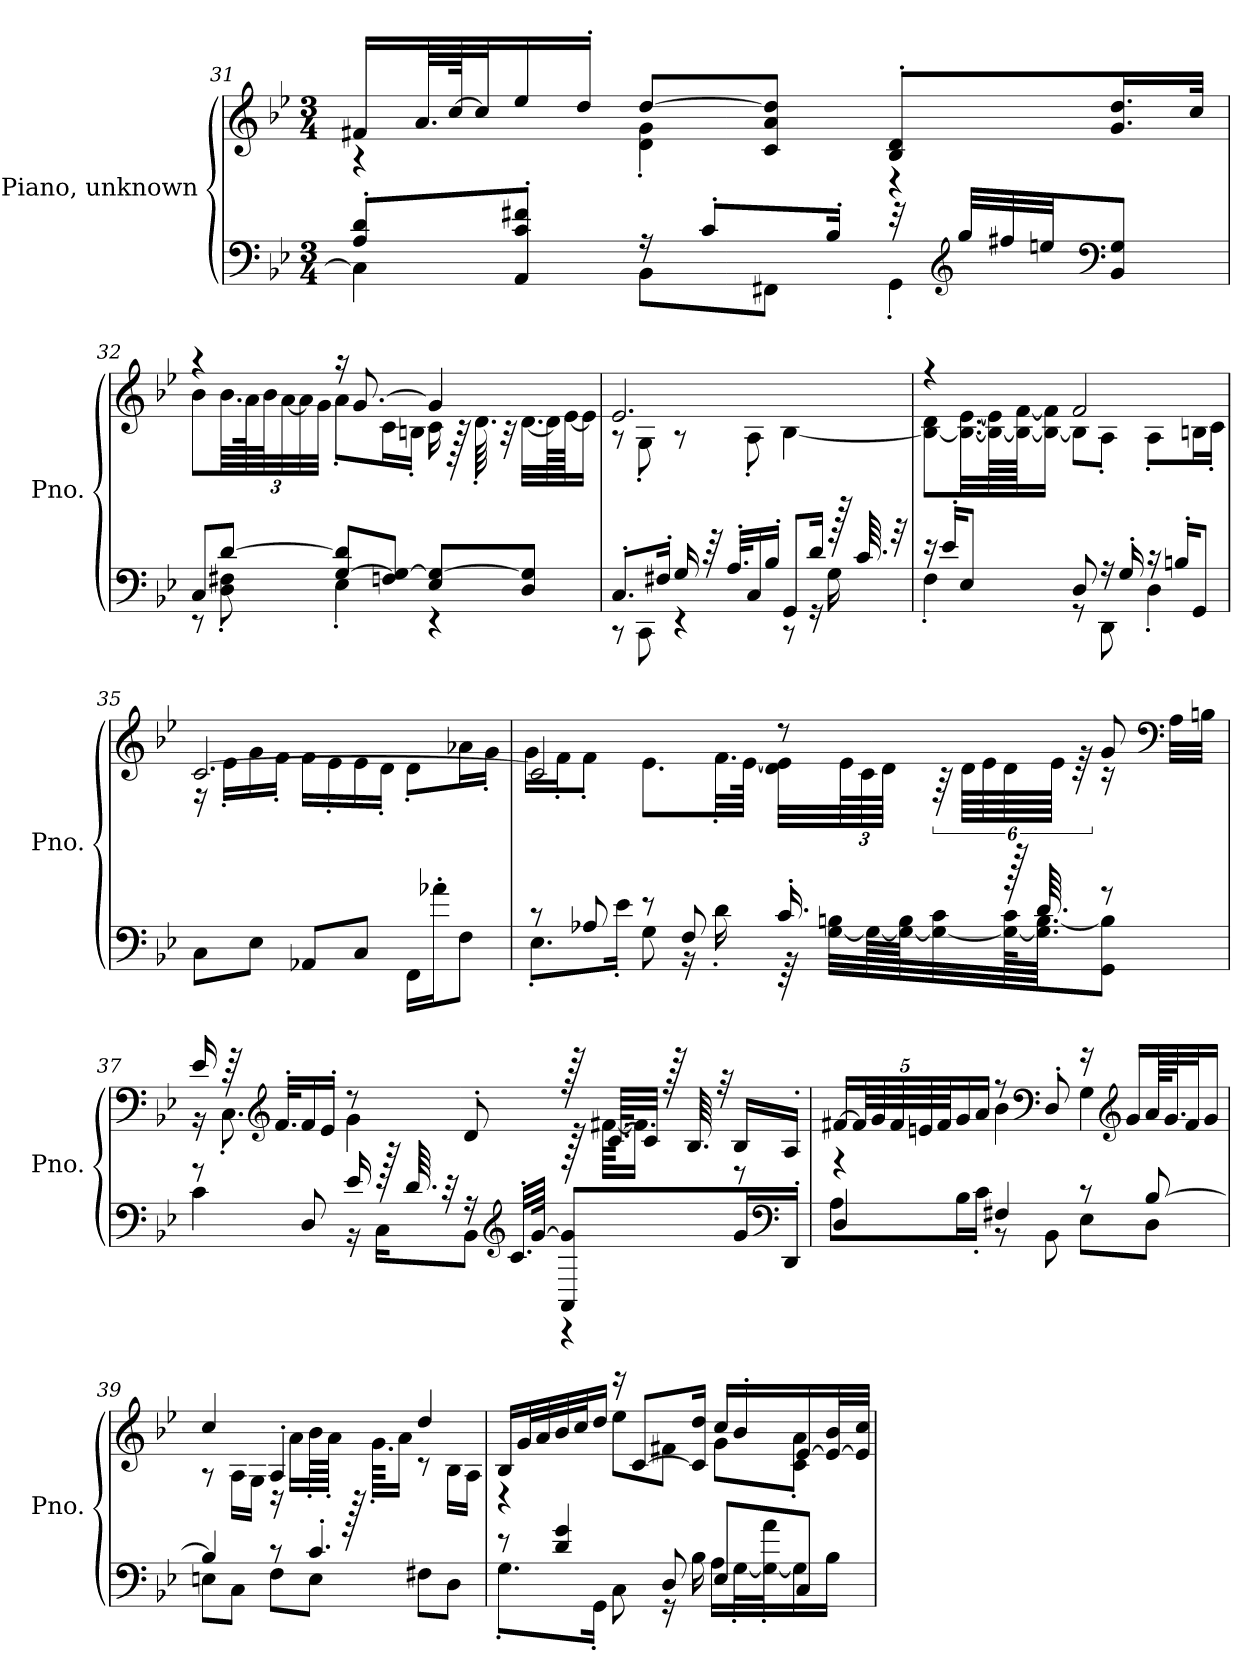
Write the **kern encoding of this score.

**kern	**kern
*part1	*part1
*staff2	*staff1
*I"Piano, unknown	*
*I'Pno.	*
!!LO:LB:g=z
*clefF4	*clefG2
*k[b-e-]	*k[b-e-]
*M3/4	*M3/4
=31	=31
*^	*^
8A/' 8d/'L	4C\]	16f#X/LL	4r
.	.	64.a/LL	.
.	.	[128cc/JK	.
.	.	32cc/J]	.
8AA/' 8c/' 8f#X/'J	.	16ee-/	.
.	.	16dd'/JJ	.
16r	8BB-\L	[8dd/L	4d\' 4g\'
8c'/L	.	.	.
.	8FF#X\J	8c/ 8a/ 8dd/]J	.
16B-'/Jk	.	.	.
32r	4GG'\	8B-/' 8d/'L	4r
*clefG2	*	*	*
32gg/LLL	.	.	.
32ff#X/	.	.	.
32een/JJ	.	.	.
*clefF4	*	*	*
8BB-/ 8G/J	.	16.g/ 16.dd/L	.
.	.	32cc/JJk	.
!!LO:PB:g=z	!!
=32	=32	=32	=32
8C/L	8r	4r	8b-\L
[8d/J	8D\' 8F#X\'	.	64.b-\LLL
.	.	.	128a\K
*	*	*	*Xbrackettup
.	.	.	96b-\J
.	.	.	[48a\
.	.	.	32a\]
.	.	.	32g\JJJ
[8G/ 8d/]L	4E-'\	16r	8a'\L
.	.	[8.g/	.
8Fn/ 8G/_J	.	.	16c\L
.	.	.	16Bn'\JJ
8E-/ 8G/_L	4r	4g/]	16c\
.	.	.	128r
.	.	.	64.d'\
.	.	.	32r
8D/ 8G/]J	.	.	[32.d\LLL
.	.	.	128d\LL]
.	.	.	[128e-\JJJ
.	.	.	16e-\JJ]
=33	=33	=33	=33
8.C'/L	8r	2.e-/	8r
.	8CC\	.	8G'\
16F#X'/Jk	.	.	.
16G/	4r	.	8r
64r	.	.	.
32.A'/KLL	.	.	.
16C/	.	.	8A'\
16B-'/JJ	.	.	.
8GG/L	8r	.	[4B-\
16d/Jk	16r	.	.
128r	16G\	.	.
64.c/	.	.	.
32r	.	.	.
!!LO:LB:g=z	!!
=34	=34	=34	=34
16r	4F'\	4r	8B-\_ 8d\L
16e-'/KL	.	.	.
8E-/J	.	.	32.B-\_ [32.e-\LL
.	.	.	128B-\_ 128e-\]LL
.	.	.	128B-\_ [128f\JJJ
.	.	.	16B-\_ 16f\]JJ
8D/	8r	2f/	8B-\L]
16r	8DD\	.	8A'\J
16G'/	.	.	.
16r	4D'\	.	8A'\L
16Bn'/KL	.	.	.
8GG/J	.	.	16Bn\L
.	.	.	16c'\JJ
*v	*v	*	*
=35	=35	=35
8C\L	[2.c/	16r
.	.	16e-'\LL
8E-\J	.	16g\
.	.	16f'\JJ
8AA-X/L	.	16f\LL
.	.	16e-'\
8C/J	.	16e-\
.	.	16d'\JJ
16FF\LL	.	8d'\L
16a-X'\J	.	.
8F\J	.	16a-X\L
.	.	16g'\JJ
!!LO:LB:g=z	!!
=36	=36	=36
*^	*	*
8r	8.E-'\L	2c/]	16g\LL
.	.	.	16f'\J
8A-X/	.	.	8f'\J
.	16e-'\Jk	.	.
8r	8G\	.	8.e-\L
8F/	16r	.	.
.	16d'\	.	32.f'\LL
.	.	.	[64e-\JJJk
16.c'/	64r	8r	32d\ 32e-\]LLL
.	[32G\ 32Bn\LLL	.	.
.	.	.	96e-\L
.	.	.	96c\
.	128G\LL_	.	.
.	.	.	96d\JJJJ
.	128G\_ 128B\JJ	.	.
*	*	*	*brackettup
.	32G\_ 32c\	.	96r
.	.	.	96d\LLLL
.	.	.	96e-\
128r	128G\_ 128c\KL	.	96d\
64.d/	64.G\] [64.B\JJJ	.	.
.	.	.	96e-\JJJJ
.	.	.	96r
8r	8GG\ 8B\]J	8g/	16r
*	*	*clefF4	*
.	.	.	32A\LLL
.	.	.	32Bn\JJJ
!!LO:LB:g=z	!!
=37	=37	=37	=37
8r	4c\	16e-/	16r
.	.	64r	8.C'\
*	*	*clefG2	*
.	.	32.f'/KLL	.
8D/	.	16f/	.
.	.	16e-'/JJ	.
16e-/	16r	8r	4g\
128r	16C\KL	.	.
64.d/	.	.	.
32r	.	.	.
16r	8BB-\J	8d'/	.
*clefG2	*	*	*
32.c'/LLL	.	.	.
[64g/JJJk	.	.	.
8AA/ 8g/]L	4r	128r	128r
.	.	[64.c/KLLL	[64.f#X\KKLL
.	.	32c/JJJ]	16.f#\JJ]
.	.	128r	.
.	.	64.B-/	.
.	.	32r	.
16g/L	.	16B-/LL	8r
*clefF4	*	*	*
16DD'/JJ	.	16A'/JJ	.
!!LO:LB:g=z	!!
=38	=38	=38	=38
4D/	8A\L	[16f#X/LL	4r
*	*	*Xbrackettup	*
.	.	80f#/LL]	.
.	.	80g/	.
.	.	80f#/	.
.	.	80en/	.
.	.	80f#/JJ	.
.	16B-\L	16g/	.
.	16c'\JJ	16a/JJ	.
4F#X/	8r	8r	4b-\
*	*	*clefF4	*
.	8BB-\	8D'/	.
8r	8E-\L	16r	4G\
*	*	*clefG2	*
.	.	16g/LL	.
[8B-/	8D\J	128a/KLL	.
.	.	64.g/J	.
.	.	32f#/J	.
.	.	16g/JJ	.
=39	=39	=39	=39
4B-/]	8En\L	4cc/	8r
.	8C\J	.	16A\LL
.	.	.	16G\JJ
8r	8F\L	4A'/	16r
.	.	.	16a\LL
4.c'/	8E\J	.	64b-'\LL
.	.	.	64a'\JJJJ
.	.	.	128r
.	.	.	64.g'\KKLL
.	.	.	16a\JJ
.	8F#X\L	4dd/	8r
.	8D\J	.	16B-\LL
.	.	.	16A\JJ
!!LO:LB:g=z	!!
=40	=40	=40	=40
8r	8.G'\L	16B-/LL	4r
.	.	32g/L	.
.	.	32a/	.
4d/ 4g/	.	32b-/	.
.	.	32cc/J	.
.	16GG'\Jk	16dd/JJ	.
.	8C\	16r	8ee-\L
.	.	[8c/L	.
8D/	16r	.	8f#X\J
.	16B-\	16c/] 16dd/Jk	.
8E-/L	16A\LL	16cc/LL	8g\L
.	[32G'\L	16b-'/	.
.	32G\_' 32a\'J	.	.
8C/J	16G\]	[16e-/	8c\' 8a\'J
.	16B-\JJ	32e-/_ 32b-/L	.
.	.	32e-/] 32cc/JJJ	.
*v	*v	*	*
*	*v	*v
=	=
*-	*-
